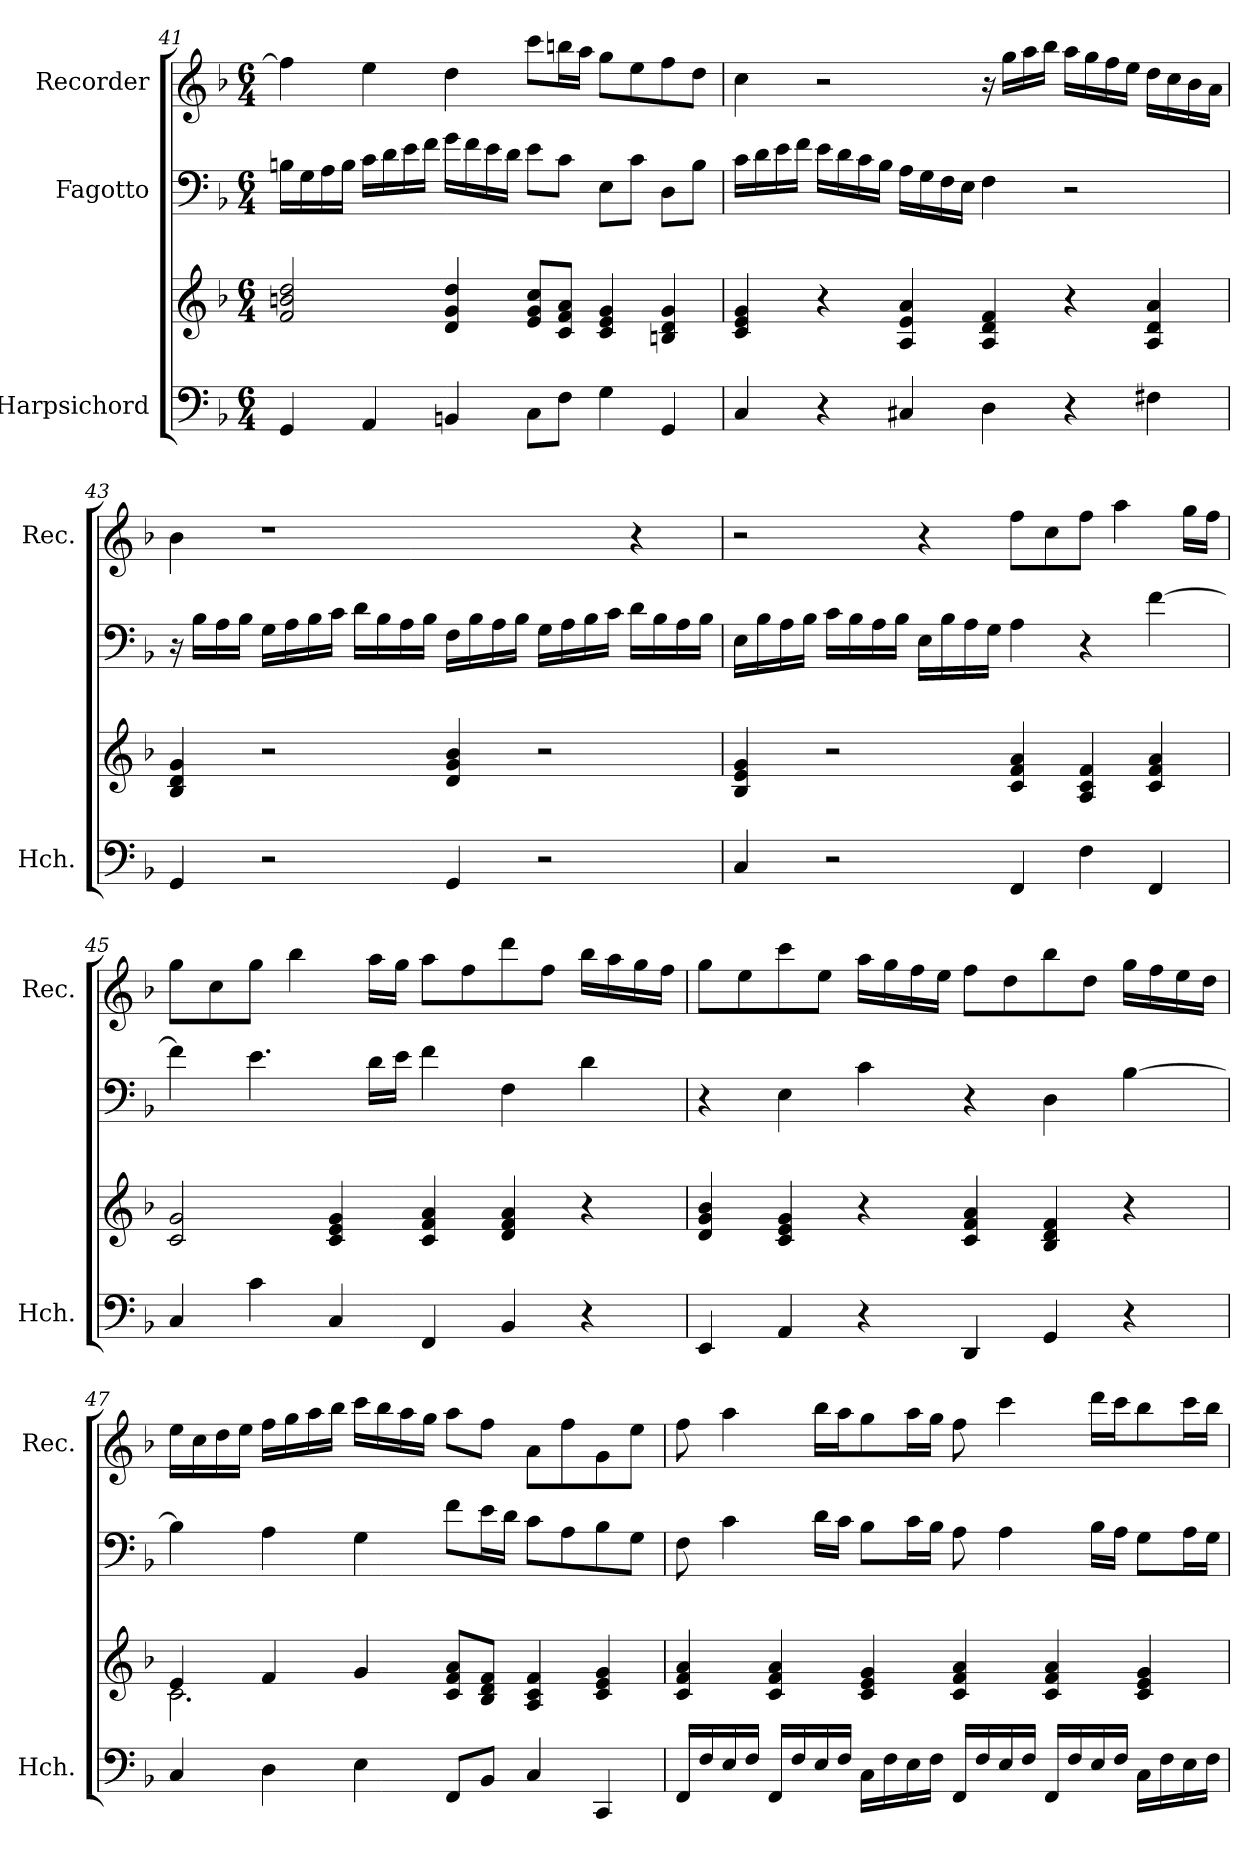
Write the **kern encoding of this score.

**kern	**kern	**kern	**kern
*part3	*part3	*part2	*part1
*staff4	*staff3	*staff2	*staff1
*I"Harpsichord	*	*I"Fagotto	*I"Recorder
*I'Hch.	*	*	*I'Rec.
*clefF4	*clefG2	*clefF4	*clefG2
*k[b-]	*k[b-]	*k[b-]	*k[b-]
*M6/4	*M6/4	*M6/4	*M6/4
=41	=41	=41	=41
4GG/	2f/ 2bn/ 2dd/	16Bn\LL	4ff\]
.	.	16G\	.
.	.	16A\	.
.	.	16B\JJ	.
4AA/	.	16c\LL	4ee\
.	.	16d\	.
.	.	16e\	.
.	.	16f\JJ	.
4BBn/	4d/ 4g/ 4dd/	16g\LL	4dd\
.	.	16f\	.
.	.	16e\	.
.	.	16d\JJ	.
8C\L	8e/ 8g/ 8cc/L	8e\L	8ccc\L
8F\J	8c/ 8f/ 8a/J	8c\J	16bbn\L
.	.	.	16aa\JJ
4G\	4c/ 4e/ 4g/	8E\L	8gg\L
.	.	8c\J	8ee\
4GG/	4Bn/ 4d/ 4g/	8D\L	8ff\
.	.	8B\J	8dd\J
!!LO:LB:g=z
=42	=42	=42	=42
4C/	4c/ 4e/ 4g/	16c\LL	4cc\
.	.	16d\	.
.	.	16e\	.
.	.	16f\JJ	.
4r	4r	16e\LL	2r
.	.	16d\	.
.	.	16c\	.
.	.	16B-\JJ	.
4C#X/	4A/ 4e/ 4a/	16A\LL	.
.	.	16G\	.
.	.	16F\	.
.	.	16E\JJ	.
4D\	4A/ 4d/ 4f/	4F\	16r
.	.	.	16gg\LL
.	.	.	16aa\
.	.	.	16bb-\JJ
4r	4r	2r	16aa\LL
.	.	.	16gg\
.	.	.	16ff\
.	.	.	16ee\JJ
4F#X\	4A/ 4d/ 4a/	.	16dd\LL
.	.	.	16cc\
.	.	.	16b-\
.	.	.	16a\JJ
=43	=43	=43	=43
4GG/	4B-/ 4d/ 4g/	16r	4b-\
.	.	16B-\LL	.
.	.	16A\	.
.	.	16B-\JJ	.
2r	2r	16G\LL	1r
.	.	16A\	.
.	.	16B-\	.
.	.	16c\JJ	.
.	.	16d\LL	.
.	.	16B-\	.
.	.	16A\	.
.	.	16B-\JJ	.
4GG/	4d/ 4g/ 4b-/	16F\LL	.
.	.	16B-\	.
.	.	16A\	.
.	.	16B-\JJ	.
2r	2r	16G\LL	.
.	.	16A\	.
.	.	16B-\	.
.	.	16c\JJ	.
.	.	16d\LL	4r
.	.	16B-\	.
.	.	16A\	.
.	.	16B-\JJ	.
=44	=44	=44	=44
4C/	4B-/ 4e/ 4g/	16E\LL	2r
.	.	16B-\	.
.	.	16A\	.
.	.	16B-\JJ	.
2r	2r	16c\LL	.
.	.	16B-\	.
.	.	16A\	.
.	.	16B-\JJ	.
.	.	16E\LL	4r
.	.	16B-\	.
.	.	16A\	.
.	.	16G\JJ	.
4FF/	4c/ 4f/ 4a/	4A\	8ff\L
.	.	.	8cc\
4F\	4A/ 4c/ 4f/	4r	8ff\J
.	.	.	4aa\
4FF/	4c/ 4f/ 4a/	[4f\	.
.	.	.	16gg\LL
.	.	.	16ff\JJ
!!LO:LB:g=z
=45	=45	=45	=45
4C/	2c/ 2g/	4f\]	8gg\L
.	.	.	8cc\
4c\	.	4.e\	8gg\J
.	.	.	4bb-\
4C/	4c/ 4e/ 4g/	.	.
.	.	16d\LL	16aa\LL
.	.	16e\JJ	16gg\JJ
4FF/	4c/ 4f/ 4a/	4f\	8aa\L
.	.	.	8ff\
4BB-/	4d/ 4f/ 4a/	4F\	8ddd\
.	.	.	8ff\J
4r	4r	4d\	16bb-\LL
.	.	.	16aa\
.	.	.	16gg\
.	.	.	16ff\JJ
=46	=46	=46	=46
4EE/	4d/ 4g/ 4b-/	4r	8gg\L
.	.	.	8ee\
4AA/	4c/ 4e/ 4g/	4E\	8ccc\
.	.	.	8ee\J
4r	4r	4c\	16aa\LL
.	.	.	16gg\
.	.	.	16ff\
.	.	.	16ee\JJ
4DD/	4c/ 4f/ 4a/	4r	8ff\L
.	.	.	8dd\
4GG/	4B-/ 4d/ 4f/	4D\	8bb-\
.	.	.	8dd\J
4r	4r	[4B-\	16gg\LL
.	.	.	16ff\
.	.	.	16ee\
.	.	.	16dd\JJ
=47	=47	=47	=47
*	*^	*	*
4C/	4e/	2.c\	4B-\]	16ee\LL
.	.	.	.	16cc\
.	.	.	.	16dd\
.	.	.	.	16ee\JJ
4D\	4f/	.	4A\	16ff\LL
.	.	.	.	16gg\
.	.	.	.	16aa\
.	.	.	.	16bb-\JJ
4E\	4g/	.	4G\	16ccc\LL
.	.	.	.	16bb-\
.	.	.	.	16aa\
.	.	.	.	16gg\JJ
8FF/L	8c/ 8f/ 8a/L	2.ryy	8f\L	8aa\L
8BB-/J	8B-/ 8d/ 8f/J	.	16e\L	8ff\J
.	.	.	16d\JJ	.
4C/	4A/ 4c/ 4f/	.	8c\L	8a\L
.	.	.	8A\	8ff\
4CC/	4c/ 4e/ 4g/	.	8B-\	8g\
.	.	.	8G\J	8ee\J
*	*v	*v	*	*
!!LO:LB:g=z
=48	=48	=48	=48
16FF/LL	4c/ 4f/ 4a/	8F\	8ff\
16F/	.	.	.
16E/	.	4c\	4aa\
16F/JJ	.	.	.
16FF/LL	4c/ 4f/ 4a/	.	.
16F/	.	.	.
16E/	.	16d\LL	16bb-\LL
16F/JJ	.	16c\JJ	16aa\J
16C\LL	4c/ 4e/ 4g/	8B-\L	8gg\
16F\	.	.	.
16E\	.	16c\L	16aa\L
16F\JJ	.	16B-\JJ	16gg\JJ
16FF/LL	4c/ 4f/ 4a/	8A\	8ff\
16F/	.	.	.
16E/	.	4A\	4ccc\
16F/JJ	.	.	.
16FF/LL	4c/ 4f/ 4a/	.	.
16F/	.	.	.
16E/	.	16B-\LL	16ddd\LL
16F/JJ	.	16A\JJ	16ccc\J
16C\LL	4c/ 4e/ 4g/	8G\L	8bb-\
16F\	.	.	.
16E\	.	16A\L	16ccc\L
16F\JJ	.	16G\JJ	16bb-\JJ
=	=	=	=
*-	*-	*-	*-
